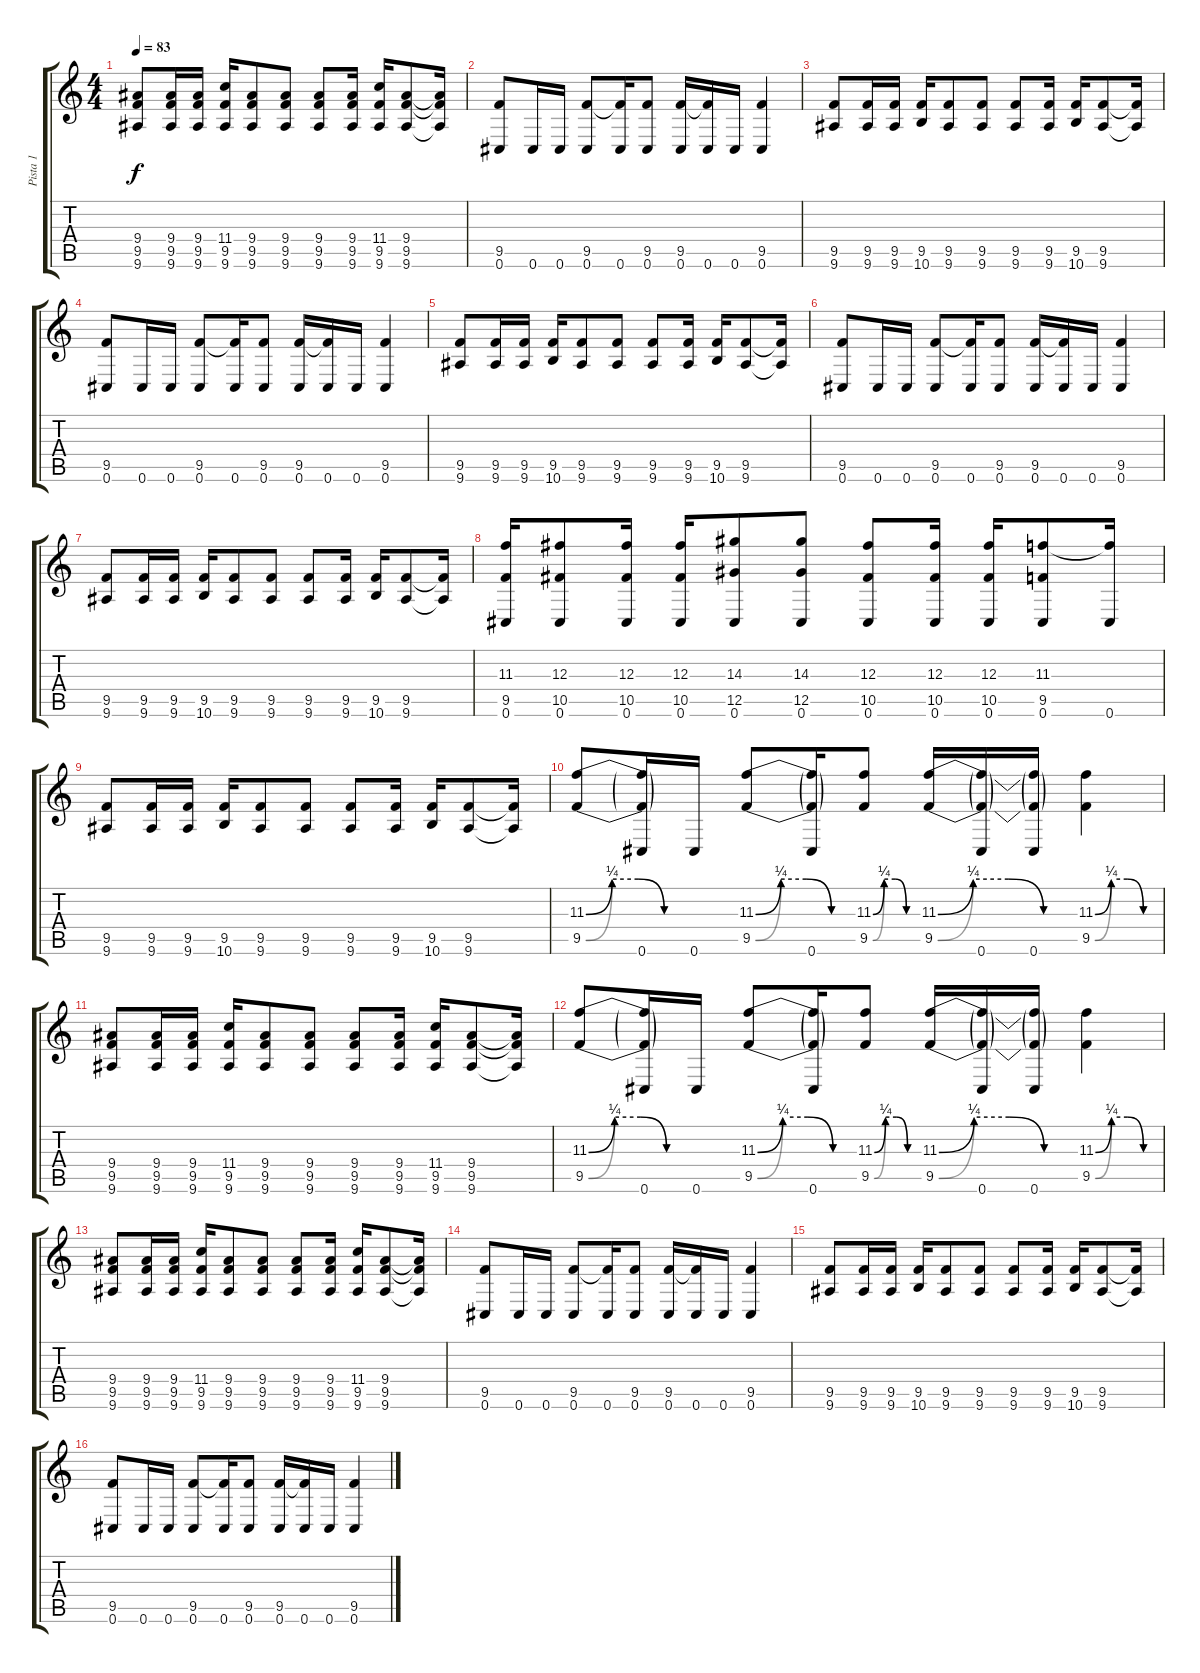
\track ("Pista 1" "Pista 1") {instrument overdrivenguitar}
\staff {score tabs}
\tuning (Eb4 Bb3 Gb3 Db3 Ab2 Db2) {hide}
\ts (4 4)
\tempo 83
\clef g2
\ks c
(9.4 9.5 9.6).8{dy f} (9.4 9.5 9.6).16 (9.4 9.5 9.6).16 (11.4 9.5 9.6).16 (9.4 9.5 9.6).8 (9.4 9.5 9.6).8 (9.4 9.5 9.6).8 (9.4 9.5 9.6).16 (11.4 9.5 9.6).16 (9.4 9.5 9.6).8 (9.4{t} 9.5{t} 9.6{t}).16 |
(9.5 0.6).8 0.6.16 0.6.16 (9.5 0.6).8 (9.5{t} 0.6).16 (9.5 0.6).8 (9.5 0.6).16 (9.5{t} 0.6).16 0.6.16 (9.5 0.6).4 |
(9.5 9.6).8 (9.5 9.6).16 (9.5 9.6).16 (9.5 10.6).16 (9.5 9.6).8 (9.5 9.6).8 (9.5 9.6).8 (9.5 9.6).16 (9.5 10.6).16 (9.5 9.6).8 (9.5{t} 9.6{t}).16 |
(9.5 0.6).8 0.6.16 0.6.16 (9.5 0.6).8 (9.5{t} 0.6).16 (9.5 0.6).8 (9.5 0.6).16 (9.5{t} 0.6).16 0.6.16 (9.5 0.6).4 |
(9.5 9.6).8 (9.5 9.6).16 (9.5 9.6).16 (9.5 10.6).16 (9.5 9.6).8 (9.5 9.6).8 (9.5 9.6).8 (9.5 9.6).16 (9.5 10.6).16 (9.5 9.6).8 (9.5{t} 9.6{t}).16 |
(9.5 0.6).8 0.6.16 0.6.16 (9.5 0.6).8 (9.5{t} 0.6).16 (9.5 0.6).8 (9.5 0.6).16 (9.5{t} 0.6).16 0.6.16 (9.5 0.6).4 |
(9.5 9.6).8 (9.5 9.6).16 (9.5 9.6).16 (9.5 10.6).16 (9.5 9.6).8 (9.5 9.6).8 (9.5 9.6).8 (9.5 9.6).16 (9.5 10.6).16 (9.5 9.6).8 (9.5{t} 9.6{t}).16 |
(11.3 9.5 0.6).16 (12.3 10.5 0.6).8 (12.3 10.5 0.6).16 (12.3 10.5 0.6).16 (14.3 12.5 0.6).8 (14.3 12.5 0.6).8 (12.3 10.5 0.6).8 (12.3 10.5 0.6).16 (12.3 10.5 0.6).16 (11.3 9.5 0.6).8 (11.3{t} 0.6).16 |
(9.5 9.6).8 (9.5 9.6).16 (9.5 9.6).16 (9.5 10.6).16 (9.5 9.6).8 (9.5 9.6).8 (9.5 9.6).8 (9.5 9.6).16 (9.5 10.6).16 (9.5 9.6).8 (9.5{t} 9.6{t}).16 |
(11.3{be (custom 0 0 15 1 30 1 45 0 60 0)} 9.5{be (custom 0 0 15 1 30 1 45 0 60 0)}).8 (11.3{t} 9.5{t} 0.6).16 0.6.16 (11.3{be (custom 0 0 15 1 30 1 45 0 60 0)} 9.5{be (custom 0 0 15 1 30 1 45 0 60 0)}).8 (11.3{t} 9.5{t} 0.6).16 (11.3{be (custom 0 0 15 1 30 1 45 0 60 0)} 9.5{be (custom 0 0 15 1 30 1 45 0 60 0)}).8 (11.3{be (custom 0 0 15 1 30 1 45 0 60 0)} 9.5{be (custom 0 0 15 1 30 1 45 0 60 0)}).16 (11.3{t} 9.5{t} 0.6).16 (11.3{t} 9.5{t} 0.6).16 (11.3{be (custom 0 0 15 1 30 1 45 0 60 0)} 9.5{be (custom 0 0 15 1 30 1 45 0 60 0)}).4 |
(9.4 9.5 9.6).8 (9.4 9.5 9.6).16 (9.4 9.5 9.6).16 (11.4 9.5 9.6).16 (9.4 9.5 9.6).8 (9.4 9.5 9.6).8 (9.4 9.5 9.6).8 (9.4 9.5 9.6).16 (11.4 9.5 9.6).16 (9.4 9.5 9.6).8 (9.4{t} 9.5{t} 9.6{t}).16 |
(11.3{be (custom 0 0 15 1 30 1 45 0 60 0)} 9.5{be (custom 0 0 15 1 30 1 45 0 60 0)}).8 (11.3{t} 9.5{t} 0.6).16 0.6.16 (11.3{be (custom 0 0 15 1 30 1 45 0 60 0)} 9.5{be (custom 0 0 15 1 30 1 45 0 60 0)}).8 (11.3{t} 9.5{t} 0.6).16 (11.3{be (custom 0 0 15 1 30 1 45 0 60 0)} 9.5{be (custom 0 0 15 1 30 1 45 0 60 0)}).8 (11.3{be (custom 0 0 15 1 30 1 45 0 60 0)} 9.5{be (custom 0 0 15 1 30 1 45 0 60 0)}).16 (11.3{t} 9.5{t} 0.6).16 (11.3{t} 9.5{t} 0.6).16 (11.3{be (custom 0 0 15 1 30 1 45 0 60 0)} 9.5{be (custom 0 0 15 1 30 1 45 0 60 0)}).4 |
(9.4 9.5 9.6).8 (9.4 9.5 9.6).16 (9.4 9.5 9.6).16 (11.4 9.5 9.6).16 (9.4 9.5 9.6).8 (9.4 9.5 9.6).8 (9.4 9.5 9.6).8 (9.4 9.5 9.6).16 (11.4 9.5 9.6).16 (9.4 9.5 9.6).8 (9.4{t} 9.5{t} 9.6{t}).16 |
(9.5 0.6).8 0.6.16 0.6.16 (9.5 0.6).8 (9.5{t} 0.6).16 (9.5 0.6).8 (9.5 0.6).16 (9.5{t} 0.6).16 0.6.16 (9.5 0.6).4 |
(9.5 9.6).8 (9.5 9.6).16 (9.5 9.6).16 (9.5 10.6).16 (9.5 9.6).8 (9.5 9.6).8 (9.5 9.6).8 (9.5 9.6).16 (9.5 10.6).16 (9.5 9.6).8 (9.5{t} 9.6{t}).16 |
(9.5 0.6).8 0.6.16 0.6.16 (9.5 0.6).8 (9.5{t} 0.6).16 (9.5 0.6).8 (9.5 0.6).16 (9.5{t} 0.6).16 0.6.16 (9.5 0.6).4
